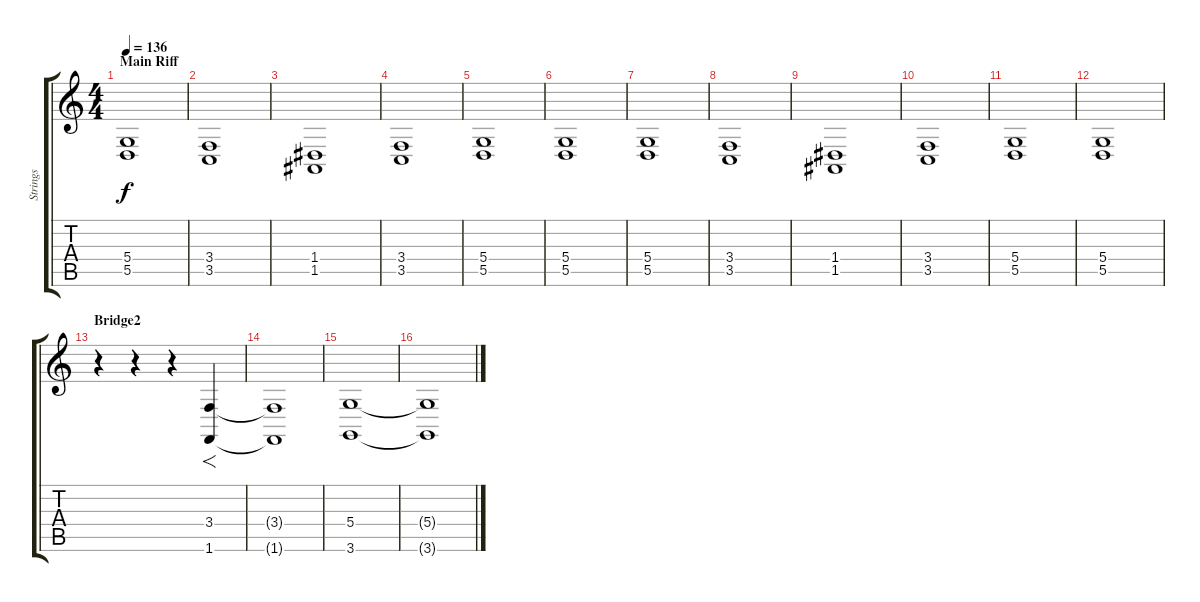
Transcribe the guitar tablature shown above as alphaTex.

\track ("Strings" "Strings") {instrument stringensemble1}
\staff {score tabs}
\tuning (E4 B3 G3 D3 A2 E2) {hide}
\ts (4 4)
\section ("" "Main Riff")
\tempo 136
\clef g2
\ks c
(5.4 5.5).1{dy f volume 3} |
(3.4 3.5).1 |
(1.4 1.5).1 |
(3.4 3.5).1{volume 7} |
(5.4 5.5).1 |
(5.4 5.5).1 |
(5.4 5.5).1{volume 10} |
(3.4 3.5).1 |
(1.4 1.5).1 |
(3.4 3.5).1{volume 14} |
(5.4 5.5).1 |
(5.4 5.5).1 |
\section ("" "Bridge2")
r.4 r.4 r.4 (3.4 1.6).4{f} |
(3.4{t} 1.6{t}).1 |
(5.4 3.6).1 |
(5.4{t} 3.6{t}).1
